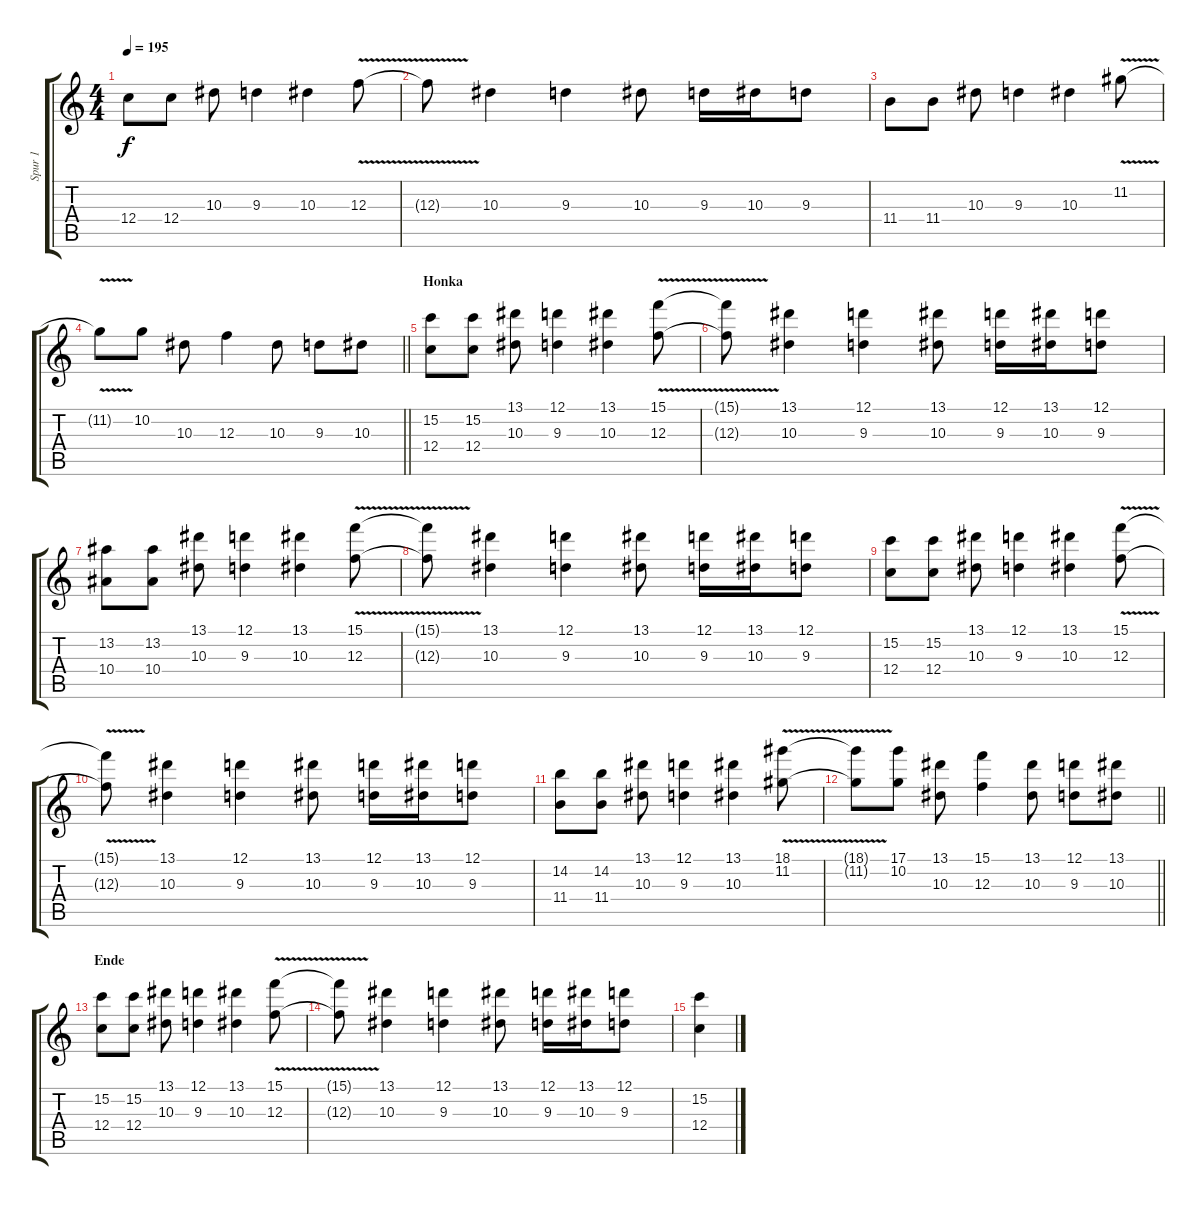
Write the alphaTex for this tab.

\track ("Spur 1" "Spur 1") {instrument distortionguitar}
\staff {score tabs}
\tuning (D4 A3 F3 C3 G2 C2) {hide}
\ts (4 4)
\tempo 195
\clef g2
\ks c
12.4.8{dy f} 12.4.8 10.3.8 9.3.4 10.3.4 12.3{v}.8 |
12.3{t}.8 10.3.4 9.3.4 10.3.8 9.3.16 10.3.16 9.3.8 |
11.4.8 11.4.8 10.3.8 9.3.4 10.3.4 11.2{v}.8 |
\barLineRight lightlight
11.2{t}.8 10.2.8 10.3.8 12.3.4 10.3.8 9.3.8 10.3.8 |
\section ("" "Honka")
(15.2 12.4).8 (15.2 12.4).8 (13.1 10.3).8 (12.1 9.3).4 (13.1 10.3).4 (15.1 12.3{v}).8 |
(15.1{t} 12.3{t}).8 (13.1 10.3).4 (12.1 9.3).4 (13.1 10.3).8 (12.1 9.3).16 (13.1 10.3).16 (12.1 9.3).8 |
(13.2 10.4).8 (13.2 10.4).8 (13.1 10.3).8 (12.1 9.3).4 (13.1 10.3).4 (15.1 12.3{v}).8 |
(15.1{t} 12.3{t}).8 (13.1 10.3).4 (12.1 9.3).4 (13.1 10.3).8 (12.1 9.3).16 (13.1 10.3).16 (12.1 9.3).8 |
(15.2 12.4).8 (15.2 12.4).8 (13.1 10.3).8 (12.1 9.3).4 (13.1 10.3).4 (15.1 12.3{v}).8 |
(15.1{t} 12.3{t}).8 (13.1 10.3).4 (12.1 9.3).4 (13.1 10.3).8 (12.1 9.3).16 (13.1 10.3).16 (12.1 9.3).8 |
(14.2 11.4).8 (14.2 11.4).8 (13.1 10.3).8 (12.1 9.3).4 (13.1 10.3).4 (18.1 11.2{v}).8 |
\barLineRight lightlight
(18.1{t} 11.2{t}).8 (17.1 10.2).8 (13.1 10.3).8 (15.1 12.3).4 (13.1 10.3).8 (12.1 9.3).8 (13.1 10.3).8 |
\section ("" "Ende")
(15.2 12.4).8 (15.2 12.4).8 (13.1 10.3).8 (12.1 9.3).4 (13.1 10.3).4 (15.1 12.3{v}).8 |
(15.1{t} 12.3{t}).8 (13.1 10.3).4 (12.1 9.3).4 (13.1 10.3).8 (12.1 9.3).16 (13.1 10.3).16 (12.1 9.3).8 |
(15.2 12.4).4
